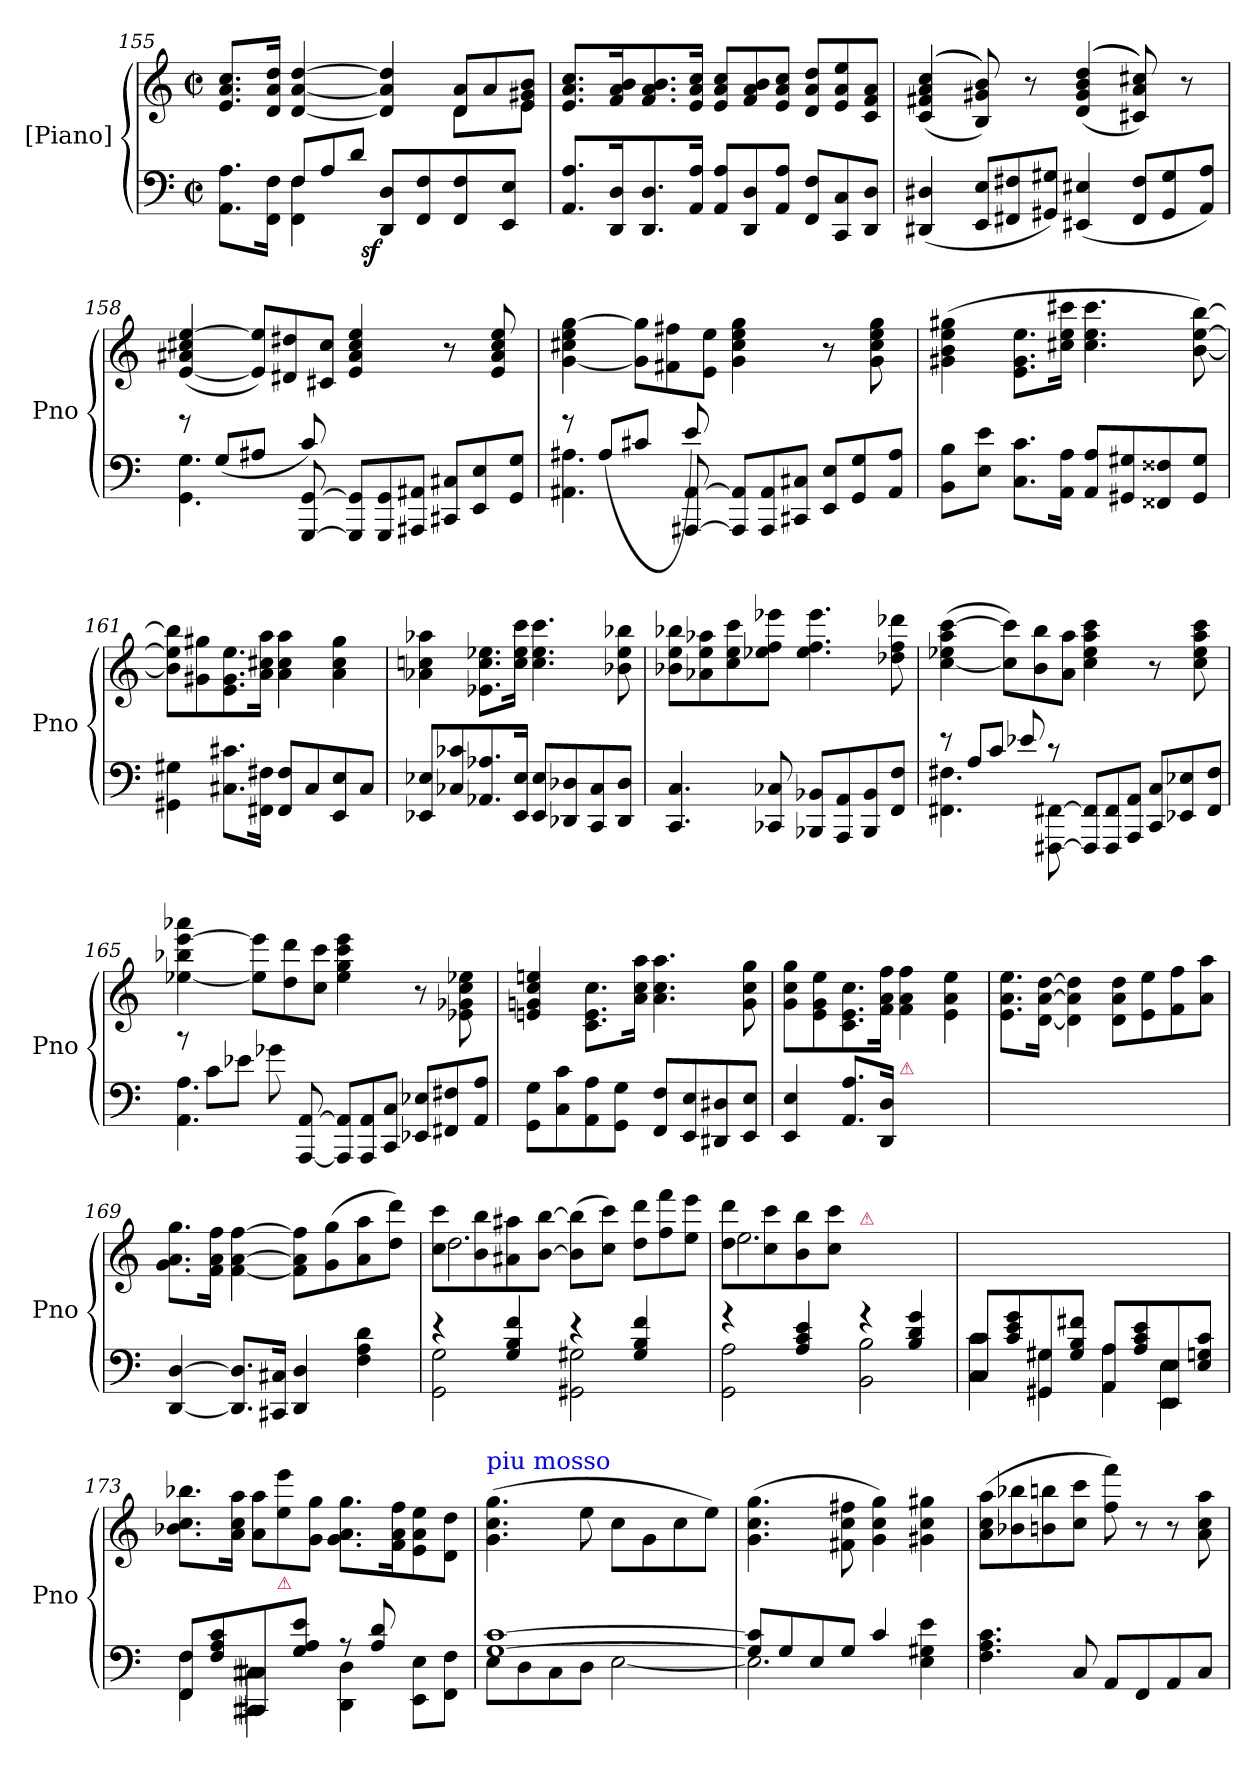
**kern	**dynam	**kern
*part2	*part2	*part1
*staff2	*staff2	*staff1
*I"[Piano]	*	*I"[Piano]
*I'Pno	*	*I'Pno
*clefF4	*	*clefG2
*k[]	*	*k[]
*M2/2	*	*M2/2
*met(c|)	*	*met(c|)
=155	=155	=155
*^	*	*^
8.AA\ 8.A\L	4ryy	.	8.e/ 8.a/ 8.cc/L	2.ryy
16FF\ 16F\Jk	.	.	16d/ 16a/ 16dd/Jk	.
*Xtuplet	*	*	*	*
12F/L	4FF\ 4F\	.	[4d/ [4a/ [4dd/	.
12A/	.	.	.	.
12d/J	.	.	.	.
!	!	!LO:DY:rj	!	!
8DD/ 8D/L	2ryy	sf	4d]/ 4a]/ 4dd]/	.
8FF/ 8F/	.	.	.	.
*	*	*	*Xtuplet	*
8FF/ 8F/	.	.	12d/ 12a/L	12d\L
.	.	.	12a/	12ryy
8EE/ 8E/J	.	.	.	.
.	.	.	12e/ 12g#X/ 12b/J	12e\J
*v	*v	*	*	*
*	*	*v	*v
=156	=156	=156
8.AA/ 8.A/L	.	8.e/ 8.a/ 8.cc/L
16DD/ 16D/K	.	16f/ 16a/ 16b/K
8.DD/ 8.D/	.	8.f/ 8.a/ 8.b/
16AA/ 16A/Jk	.	16e/ 16a/ 16cc/Jk
12AA/ 12A/L	.	12e/ 12a/ 12cc/L
12DDi/ 12Di/	.	12f/ 12a/ 12b/
12AA/ 12A/J	.	12e/ 12a/ 12cc/J
12FF/ 12F/L	.	12d/ 12a/ 12dd/L
12CC/ 12C/	.	12e/ 12a/ 12ee/
12DD/ 12D/J	.	12c/ 12f/ 12a/J
=157	=157	=157
(<4DD#X/ 4D#X/	.	(>(>(<4c/ 4f#X/ 4a/ 4cc/
12EE/ 12E/L	.	8B/ 8g#X/ 8b/)))
12FF#X/ 12F#X/	.	.
.	.	8r
12GG#X/ 12G#X/J)	.	.
(<4EE#X/ 4E#X/	.	(>(>(<4d/ 4g#/ 4b/ 4dd/
12FF#/ 12F#/L	.	8c#X/ 8a/ 8cc#X/)))
12GG#/ 12G#/	.	.
.	.	8r
12AA/ 12A/J)	.	.
=158	=158	=158
*^	*	*
4.GG\ 4.G\	8rg	.	(>[4e/ 4a#X/ 4cc#X/ [4ee/
.	(<8G/L	.	.
.	8A#X/J	.	12e]/ 12ee]/L)
.	.	.	12d#X/ 12dd#X/
[8GGG/ [8GG/	8c/)	.	.
.	.	.	12c#X/ 12cc#/J
12GGG]/ 12GG]/L	2ryy	.	4e/ 4a#/ 4cc#/ 4ee/
12GGG/ 12GG/	.	.	.
12AAA#X/ 12AA#X/J	.	.	.
12CC#X/ 12C#X/L	.	.	8r
12EE/ 12E/	.	.	.
.	.	.	8e/ 8a#/ 8cc#/ 8ee/
12GG/ 12G/J	.	.	.
=159	=159	=159	=159
4.AA#X\ 4.A#X\	8rg	.	[4g\ 4cc#X\ 4ee\ [4gg\
.	(<8A#/L	.	.
.	8c#X/J	.	12g]\ 12gg]\L
.	.	.	12f#X\ 12ff#X\
[8AAA#X/ [8AA#/	8e/)	.	.
.	.	.	12e\ 12ee\J
12AAA#]/ 12AA#]/L	2ryy	.	4g\ 4cc#\ 4ee\ 4gg\
12AAA#/ 12AA#/	.	.	.
12CC#X/ 12C#X/J	.	.	.
12EE/ 12E/L	.	.	8r
12GG/ 12G/	.	.	.
.	.	.	8g\ 8cc#\ 8ee\ 8gg\
12AA#/ 12A#/J	.	.	.
*v	*v	*	*
=160	=160	=160
8BB\ 8B\L	.	(>4g#X\ 4b\ 4ee\ 4gg#X\
8E\ 8e\J	.	.
8.C\ 8.c\L	.	8.e\ 8.g#\ 8.ee\L
16AA\ 16A\Jk	.	16cc#X\ 16ee\ 16ccc#X\Jk
8AA/ 8A/L	.	4.cc#\ 4.ee\ 4.ccc#\
8GG#X/ 8G#X/	.	.
8FF##X/ 8F##X/	.	.
8GG#/ 8G#/J	.	[8b\ [8ee\ [8bb\)
=161	=161	=161
4GG#X\ 4G#X\	.	8b]\ 8ee]\ 8bb]\L
.	.	8g#X\ 8gg#X\
8.C#X\ 8.c#X\L	.	8.e\ 8.g#\ 8.ee\
16FF#X\ 16F#X\Jk	.	16a\ 16cc#X\ 16aa\Jk
8FF#/ 8F#/L	.	4a\ 4cc#\ 4aa\
8C#/	.	.
8EE/ 8E/	.	4a\ 4cc#\ 4gg#\
8C#/J	.	.
=162	=162	=162
8EE-X/ 8E-X/L	.	4a-X\ 4ccn\ 4aa-X\
8C-X/ 8c-X/	.	.
8.AA-X/ 8.A-X/	.	8.e-X\ 8.cc\ 8.ee-X\L
16EE-/ 16E-/Jk	.	16cc\ 16ee-\ 16ccc\Jk
8EE-/ 8E-/L	.	4.cc\ 4.ee-\ 4.ccc\
8DD-X/ 8D-X/	.	.
8CC/ 8C-/	.	.
8DD-/ 8D-/J	.	8b-X\ 8ee-\ 8bb-X\
=163	=163	=163
4.CC/ 4.C/	.	8b-X\ 8ee\ 8bb-X\L
.	.	8a-X\ 8ee\ 8aa-X\
.	.	8cc\ 8ee\ 8ccc\
8CC-X/ 8C-X/	.	8ee-X\ 8ff\ 8eee-X\J
8BBB-X/ 8BB-X/L	.	4.ee-\ 4.ff\ 4.eee-\
8AAA/ 8AA/	.	.
8BBB-/ 8BB-/	.	.
8FF/ 8F/J	.	8dd-X\ 8ff\ 8ddd-X\
=164	=164	=164
*^	*	*
4.FF#X\ 4.F#X\	8re	.	(>[4cc\ 4ee-X\ 4aa\ [4ccc\
.	12A/L	.	.
.	12c/J	.	.
.	.	.	12cc]\ 12ccc]\L)
.	12e-X/	.	.
.	.	.	12b\ 12bb\
[8FFF#X\ [8FF#X\	8rc	.	.
.	.	.	12a\ 12aa\J
12FFF#]/ 12FF#]/L	2ryy	.	4cc\ 4ee-\ 4aa\ 4ccc\
12FFF#/ 12FF#/	.	.	.
12AAA/ 12AA/J	.	.	.
12CC/ 12C/L	.	.	8r
12EE-X/ 12E-X/	.	.	.
.	.	.	8cc\ 8ee-\ 8aa\ 8ccc\
12FF#/ 12F#/J	.	.	.
=165	=165	=165	=165
4.AA\ 4.A\	8rb	.	[4ee-X\ 4bb-X\ [4eee\ 4aaa-X\
.	12c\L	.	.
.	12e-X\J	.	.
.	.	.	12ee-]\ 12eee]\L
.	12g-X\	.	.
.	.	.	12dd\ 12ddd\
[8AAA/ [8AA/	8ryy	.	.
.	.	.	12cc\ 12ccc\J
12AAA]/ 12AA]/L	2ryy	.	4ee-\ 4gg\ 4ccc\ 4eee\
12AAA/ 12AA/	.	.	.
12CC/ 12C/J	.	.	.
12EE-X/ 12E-X/L	.	.	8r
12FF#X/ 12F#X/	.	.	.
.	.	.	8e-X\ 8g-X\ 8cc\ 8ee-X\
12AA/ 12A/J	.	.	.
*v	*v	*	*
=166	=166	=166
8GG\ 8G\L	.	4en/ 4gn/ 4cc/ 4een/
8C\ 8c\	.	.
8AA\ 8A\	.	8.c\ 8.e\ 8.cc\L
8GG\ 8G\J	.	.
.	.	16a\ 16cc\ 16aa\Jk
8FF/ 8F/L	.	4.a\ 4.cc\ 4.aa\
8EE/ 8E/	.	.
8DD#X/ 8D#X/	.	.
8EE/ 8E/J	.	8g\ 8cc\ 8gg\
=167	=167	=167
4EE/ 4E/	.	8g\ 8cc\ 8gg\L
.	.	8e\ 8g\ 8ee\
8.AA/ 8.A/L	.	8.c\ 8.e\ 8.cc\
16DD/ 16D/Jk	.	16f\ 16a\ 16ff\Jk
!LO:TX:a:color=crimson:t=⚠	!	!
2ryy	.	4f\ 4a\ 4ff\
.	.	4e\ 4a\ 4ee\
=168	=168	=168
1ryy	.	8.e\ 8.a\ 8.ee\L
.	.	[16d\ [16a\ [16dd\Jk
.	.	4d]\ 4a]\ 4dd]\
.	.	8d\ 8a\ 8dd\L
.	.	8e\ 8ee\
.	.	8f\ 8ff\
.	.	8a\ 8aa\J
=169	=169	=169
[4DD/ [4D/	.	8.g\ 8.a\ 8.gg\L
.	.	16f\ 16a\ 16ff\Jk
8.DD]/ 8.D]/L	.	[4f\ [4a\ [4ff\
16CC#X/ 16C#X/Jk	.	.
4DD/ 4D/	.	8f]\ 8a]\ 8ff]\L
.	.	(>8g\ 8gg\
4F\ 4A\ 4d\	.	8a\ 8aa\
.	.	8dd\ 8ddd\J)
=170	=170	=170
*^	*	*^
4r	2GG\ 2G\	.	8cc\ 8ccc\L	2.dd\
.	.	.	8b\ 8bb\	.
4G/ 4B/ 4f/	.	.	8a#X\ 8aa#X\	.
.	.	.	[8b\ [8bb\J	.
4r	2GG#X\ 2G#X\	.	(>8b]\ 8bb]\L	.
.	.	.	8cc\ 8ccc\J)	.
4G#/ 4B/ 4f/	.	.	12dd\ 12ddd\L	4ryy
.	.	.	12ff\ 12fff\	.
.	.	.	12ee\ 12eee\J	.
=171	=171	=171	=171	=171
4r	2GG\ 2A\	.	8dd\ 8ddd\L	2.ee\
.	.	.	8cc\ 8ccc\	.
4A/ 4c/ 4e/	.	.	8b\ 8bb\	.
.	.	.	8cc\ 8ccc\J	.
!	!	!	!LO:TX:a:color=crimson:t=⚠	!
4r	2BB\ 2B\	.	2ryy	.
4B/ 4d/ 4g/	.	.	.	4ryy
=172	=172	=172	=172	=172
!	!	!	!LO:TX:a:color=crimson:t=⚠	!
*	*	*	*v	*v
8C/ 8c/L	4C\ 4c\	.	1ryy
8c/ 8e/ 8g/	.	.	.
8GG#X/ 8G#X/	4GG#X\ 4G#X\	.	.
8G#/ 8B/ 8f#X/J	.	.	.
8AA/ 8A/L	4AA\ 4A\	.	.
8A/ 8c/ 8e/	.	.	.
8EE/ 8E/	4EE\ 4E\	.	.
8E/ 8Gn/ 8c/J	.	.	.
=173	=173	=173	=173
8FF/ 8F/L	4FF\ 4F\	.	8.b-X\ 8.cc\ 8.bb-X\L
8F/ 8A/ 8c/	.	.	.
.	.	.	16a\ 16cc\ 16aa\Jk
8CC#X/ 8C#X/	4CC#X\ 4C#X\	.	12a\ 12aa\L
!	!	!	!LO:TX:b:color=crimson:t=⚠
.	.	.	12ee\ 12eee\
8G/ 8A/ 8e/J	.	.	.
.	.	.	12g\ 12gg\J
8r	4DD\ 4D\	.	8.g\ 8.a\ 8.gg\L
8A/ 8d/	.	.	.
.	.	.	16f\ 16a\ 16ff\K
8EE\ 8E\L	4ryy	.	8e\ 8a\ 8ee\
8FF\ 8F\J	.	.	8d\ 8dd\J
=174	=174	=174	=174
!	!	!	!LO:TX:a:color=blue:t=piu mosso
[1G [1c	8E\L	.	(>4.g\ 4.cc\ 4.gg\
.	8D\	.	.
.	8C\	.	.
.	8D\J	.	8ee\
.	[2E\	.	8cc\L
.	.	.	8g\
.	.	.	8cc\
.	.	.	8ee\J)
=175	=175	=175	=175
8G]/ 8c]/L	2.E\]	.	(>4.g\ 4.cc\ 4.gg\
8G/	.	.	.
8E/	.	.	.
8G/J	.	.	8f#X\ 8cc\ 8ff#X\
4c/	.	.	4g\ 4cc\ 4gg\)
4E\ 4G#X\ 4e\	4ryy	.	4g#X\ 4cc\ 4gg#X\
*v	*v	*	*
=176	=176	=176
4.F\ 4.A\ 4.c\	.	(>8a\ 8cc\ 8aa\L
.	.	8b-X\ 8bb-X\
.	.	8bn\ 8bbn\
8C/	.	8cc\ 8ccc\J
8AA/L	.	8ff\ 8fff\)
8FF/	.	8r
8AA/	.	8r
8C/J	.	8a\ 8cc\ 8aa\
=	=	=
*-	*-	*-
